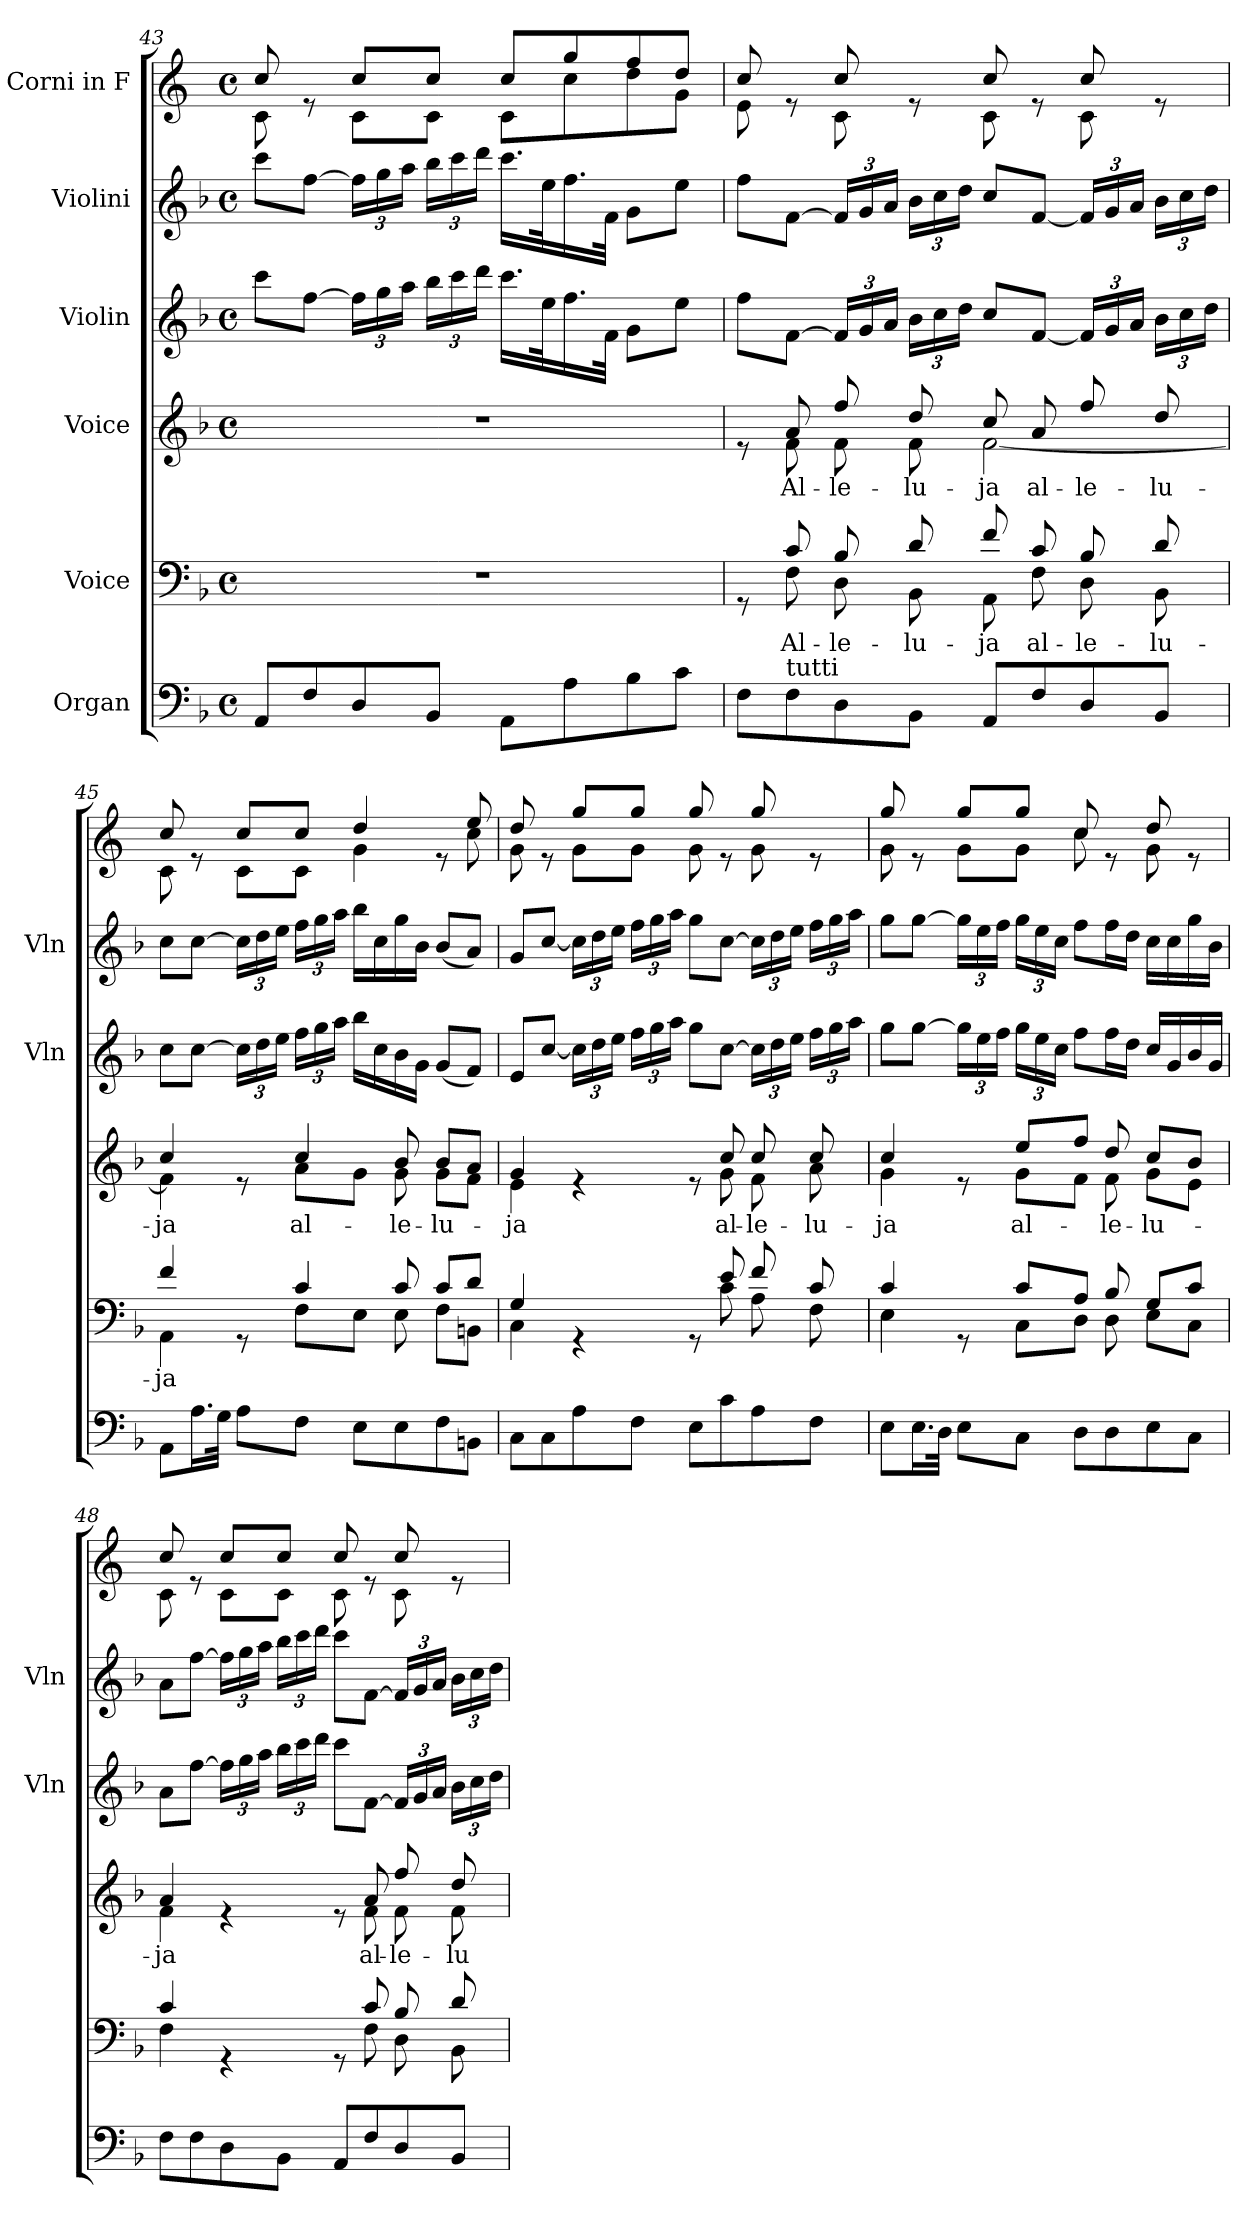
**kern	**kern	**text	**kern	**text	**kern	**kern	**kern
*part6	*part5	*part5	*part4	*part4	*part3	*part2	*part1
*staff6	*staff5	*staff5	*staff4	*staff4	*staff3	*staff2	*staff1
*I"Organ	*I"Voice	*	*I"Voice	*	*I"Violin	*I"Violini	*I"Corni in F
*	*	*	*	*	*I'Vln	*I'Vln	*
!!LO:PB:g=z
*clefF4	*clefF4	*	*clefG2	*	*clefG2	*clefG2	*clefG2
*	*	*	*	*	*	*	*ITrd4c7
*k[b-]	*k[b-]	*	*k[b-]	*	*k[b-]	*k[b-]	*k[b-]
*M4/4	*M4/4	*	*M4/4	*	*M4/4	*M4/4	*M4/4
*met(c)	*met(c)	*	*met(c)	*	*met(c)	*met(c)	*met(c)
=43	=43	=43	=43	=43	=43	=43	=43
*	*	*	*	*	*	*	*^
8AA/L	1r	.	1r	.	8ccc\L	8ccc\L	8f/	8F\
8F/	.	.	.	.	[8ff\J	[8ff\J	8re	8ryy
*	*	*	*	*	*Xbrackettup	*Xbrackettup	*	*
8D/	.	.	.	.	24ff\LL]	24ff\LL]	8f/L	8F\L
.	.	.	.	.	24gg\	24gg\	.	.
.	.	.	.	.	24aa\JJ	24aa\JJ	.	.
8BB-/J	.	.	.	.	24bb-\LL	24bb-\LL	8f/J	8F\J
.	.	.	.	.	24ccc\	24ccc\	.	.
.	.	.	.	.	24ddd\JJ	24ddd\JJ	.	.
8AA\L	.	.	.	.	16.ccc\LL	16.ccc\LL	8f/L	8F\L
.	.	.	.	.	32ee\K	32ee\K	.	.
8A\	.	.	.	.	16.ff\	16.ff\	8cc/	8f\
.	.	.	.	.	32f\JJk	32f\JJk	.	.
8B-\	.	.	.	.	8g\L	8g\L	8b-/	8g\
8c\J	.	.	.	.	8ee\J	8ee\J	8g/J	8c\J
=44	=44	=44	=44	=44	=44	=44	=44	=44
*	*^	*	*^	*	*	*	*	*
8F\L	8rGG	8ryy	.	8re	8ryy	.	8ff\L	8ff\L	8f/	8A\
!LO:TX:a:t=tutti	!	!	!	!	!	!	!	!	!	!
!	!	!	!LO:LY:b	!	!	!LO:LY:b	!	!	!	!
!	!	!	!	!	!	!LO:LY:b	!	!	!	!
8F\	8c/	8F\	Al-	8a/	8f\	Al-	[8f\J	[8f\J	8re	8ryy
!	!	!	!LO:LY:b	!	!	!LO:LY:b	!	!	!	!
!	!	!	!	!	!	!LO:LY:b	!	!	!	!
8D\	8B-/	8D\	-le-	8ff/	8f\	-le-	24f/LL]	24f/LL]	8f/	8F\
.	.	.	.	.	.	.	24g/	24g/	.	.
.	.	.	.	.	.	.	24a/JJ	24a/JJ	.	.
!	!	!	!LO:LY:b	!	!	!LO:LY:b	!	!	!	!
!	!	!	!	!	!	!LO:LY:b	!	!	!	!
8BB-\J	8d/	8BB-\	-lu-	8dd/	8f\	-lu-	24b-\LL	24b-\LL	8re	8ryy
.	.	.	.	.	.	.	24cc\	24cc\	.	.
.	.	.	.	.	.	.	24dd\JJ	24dd\JJ	.	.
!	!	!	!LO:LY:b	!	!	!LO:LY:b	!	!	!	!
!	!	!	!	!	!	!LO:LY:b	!	!	!	!
8AA/L	8f/	8AA\	-ja	8cc/	[2f\	-ja	8cc/L	8cc/L	8f/	8F\
!	!	!	!LO:LY:b	!	!	!LO:LY:b	!	!	!	!
8F/	8c/	8F\	al-	8a/	.	al-	[8f/J	[8f/J	8re	8ryy
!	!	!	!LO:LY:b	!	!	!LO:LY:b	!	!	!	!
8D/	8B-/	8D\	-le-	8ff/	.	-le-	24f/LL]	24f/LL]	8f/	8F\
.	.	.	.	.	.	.	24g/	24g/	.	.
.	.	.	.	.	.	.	24a/JJ	24a/JJ	.	.
!	!	!	!LO:LY:b	!	!	!LO:LY:b	!	!	!	!
8BB-/J	8d/	8BB-\	-lu-	8dd/	.	-lu-	24b-\LL	24b-\LL	8re	8ryy
.	.	.	.	.	.	.	24cc\	24cc\	.	.
.	.	.	.	.	.	.	24dd\JJ	24dd\JJ	.	.
=45	=45	=45	=45	=45	=45	=45	=45	=45	=45	=45
!	!	!	!LO:LY:b	!	!	!LO:LY:b	!	!	!	!
8AA\L	4f/	4AA\	-ja	4cc/	4f\]	-ja	8cc\L	8cc\L	8f/	8F\
16.A\L	.	.	.	.	.	.	[8cc\J	[8cc\J	8re	8ryy
32G\JJk	.	.	.	.	.	.	.	.	.	.
8A\L	8rGG	8ryy	.	8re	8ryy	.	24cc\LL]	24cc\LL]	8f/L	8F\L
.	.	.	.	.	.	.	24dd\	24dd\	.	.
.	.	.	.	.	.	.	24ee\JJ	24ee\JJ	.	.
!	!	!	!	!	!	!LO:LY:b	!	!	!	!
8F\J	4c/	8F\L	.	4cc/	8a\L	al-	24ff\LL	24ff\LL	8f/J	8F\J
.	.	.	.	.	.	.	24gg\	24gg\	.	.
.	.	.	.	.	.	.	24aa\JJ	24aa\JJ	.	.
8E\L	.	8E\J	.	.	8g\J	.	16bb-\LL	16bb-\LL	4g/	4c\
.	.	.	.	.	.	.	16cc\	16cc\	.	.
!	!	!	!	!	!	!LO:LY:b	!	!	!	!
8E\	8c/	8E\	.	8b-/	8g\	-le-	16b-\	16gg\	.	.
.	.	.	.	.	.	.	16g\JJ	16b-\JJ	.	.
!	!	!	!	!	!	!LO:LY:b	!	!	!	!
8F\	8c/L	8F\L	.	8b-/L	8g\L	-lu-	(8g/L	(8b-/L	8re	8ryy
8BBn\J	8d/J	8BBn\J	.	8a/J	8f\J	.	8f/J)	8a/J)	8a/	8f\
!!LO:LB:g=z	!!
=46	=46	=46	=46	=46	=46	=46	=46	=46	=46	=46
!	!	!	!	!	!	!LO:LY:b	!	!	!	!
8C\L	4G/	4C\	.	4g/	4e\	-ja	8e/L	8g/L	8g/	8c\
8C\	.	.	.	.	.	.	[8cc/J	[8cc/J	8re	8ryy
8A\	4rGG	4.ryy	.	4re	4.ryy	.	24cc\LL]	24cc\LL]	8cc/L	8c\L
.	.	.	.	.	.	.	24dd\	24dd\	.	.
.	.	.	.	.	.	.	24ee\JJ	24ee\JJ	.	.
8F\J	.	.	.	.	.	.	24ff\LL	24ff\LL	8cc/J	8c\J
.	.	.	.	.	.	.	24gg\	24gg\	.	.
.	.	.	.	.	.	.	24aa\JJ	24aa\JJ	.	.
8E\L	8rGG	.	.	8re	.	.	8gg\L	8gg\L	8cc/	8c\
!	!	!	!	!	!	!LO:LY:b	!	!	!	!
8c\	8e/	8c\	.	8cc/	8g\	al-	[8cc\J	[8cc\J	8re	8ryy
!	!	!	!	!	!	!LO:LY:b	!	!	!	!
8A\	8f/	8A\	.	8cc/	8f\	-le-	24cc\LL]	24cc\LL]	8cc/	8c\
.	.	.	.	.	.	.	24dd\	24dd\	.	.
.	.	.	.	.	.	.	24ee\JJ	24ee\JJ	.	.
!	!	!	!	!	!	!LO:LY:b	!	!	!	!
8F\J	8c/	8F\	.	8cc/	8a\	-lu-	24ff\LL	24ff\LL	8re	8ryy
.	.	.	.	.	.	.	24gg\	24gg\	.	.
.	.	.	.	.	.	.	24aa\JJ	24aa\JJ	.	.
=47	=47	=47	=47	=47	=47	=47	=47	=47	=47	=47
!	!	!	!	!	!	!LO:LY:b	!	!	!	!
8E\L	4c/	4E\	.	4cc/	4g\	-ja	8gg\L	8gg\L	8cc/	8c\
16.E\L	.	.	.	.	.	.	[8gg\J	[8gg\J	8re	8ryy
32D\JJk	.	.	.	.	.	.	.	.	.	.
8E\L	8rGG	8ryy	.	8re	8ryy	.	24gg\LL]	24gg\LL]	8cc/L	8c\L
.	.	.	.	.	.	.	24ee\	24ee\	.	.
.	.	.	.	.	.	.	24ff\JJ	24ff\JJ	.	.
!	!	!	!	!	!	!LO:LY:b	!	!	!	!
8C\J	8c/L	8C\L	.	8ee/L	8g\L	al-	24gg\LL	24gg\LL	8cc/J	8c\J
.	.	.	.	.	.	.	24ee\	24ee\	.	.
.	.	.	.	.	.	.	24cc\JJ	24cc\JJ	.	.
8D\L	8A/J	8D\J	.	8ff/J	8f\J	.	8ff\L	8ff\L	8f/	8f\
!	!	!	!	!	!	!LO:LY:b	!	!	!	!
8D\	8B-/	8D\	.	8dd/	8f\	-le-	16ff\L	16ff\L	8re	8ryy
.	.	.	.	.	.	.	16dd\JJ	16dd\JJ	.	.
!	!	!	!	!	!	!LO:LY:b	!	!	!	!
8E\	8G/L	8E\L	.	8cc/L	8g\L	-lu-	16cc/LL	16cc\LL	8g/	8c\
.	.	.	.	.	.	.	16g/	16cc\	.	.
8C\J	8c/J	8C\J	.	8b-/J	8e\J	.	16b-/	16gg\	8re	8ryy
.	.	.	.	.	.	.	16g/JJ	16b-\JJ	.	.
=48	=48	=48	=48	=48	=48	=48	=48	=48	=48	=48
!	!	!	!	!	!	!LO:LY:b	!	!	!	!
8F\L	4c/	4F\	.	4a/	4f\	-ja	8a\L	8a\L	8f/	8F\
8F\	.	.	.	.	.	.	[8ff\J	[8ff\J	8re	8ryy
8D\	4rGG	4.ryy	.	4re	4.ryy	.	24ff\LL]	24ff\LL]	8f/L	8F\L
.	.	.	.	.	.	.	24gg\	24gg\	.	.
.	.	.	.	.	.	.	24aa\JJ	24aa\JJ	.	.
8BB-\J	.	.	.	.	.	.	24bb-\LL	24bb-\LL	8f/J	8F\J
.	.	.	.	.	.	.	24ccc\	24ccc\	.	.
.	.	.	.	.	.	.	24ddd\JJ	24ddd\JJ	.	.
8AA/L	8rGG	.	.	8re	.	.	8ccc\L	8ccc\L	8f/	8F\
!	!	!	!	!	!	!LO:LY:b	!	!	!	!
8F/	8c/	8F\	.	8a/	8f\	al-	[8f\J	[8f\J	8re	8ryy
!	!	!	!	!	!	!LO:LY:b	!	!	!	!
8D/	8B-/	8D\	.	8ff/	8f\	-le-	24f/LL]	24f/LL]	8f/	8F\
.	.	.	.	.	.	.	24g/	24g/	.	.
.	.	.	.	.	.	.	24a/JJ	24a/JJ	.	.
!	!	!	!	!	!	!LO:LY:b	!	!	!	!
8BB-/J	8d/	8BB-\	.	8dd/	8f\	-lu-	24b-\LL	24b-\LL	8re	8ryy
.	.	.	.	.	.	.	24cc\	24cc\	.	.
.	.	.	.	.	.	.	24dd\JJ	24dd\JJ	.	.
*	*v	*v	*	*	*	*	*	*	*v	*v
*	*	*	*v	*v	*	*	*	*
=	=	=	=	=	=	=	=
*-	*-	*-	*-	*-	*-	*-	*-
